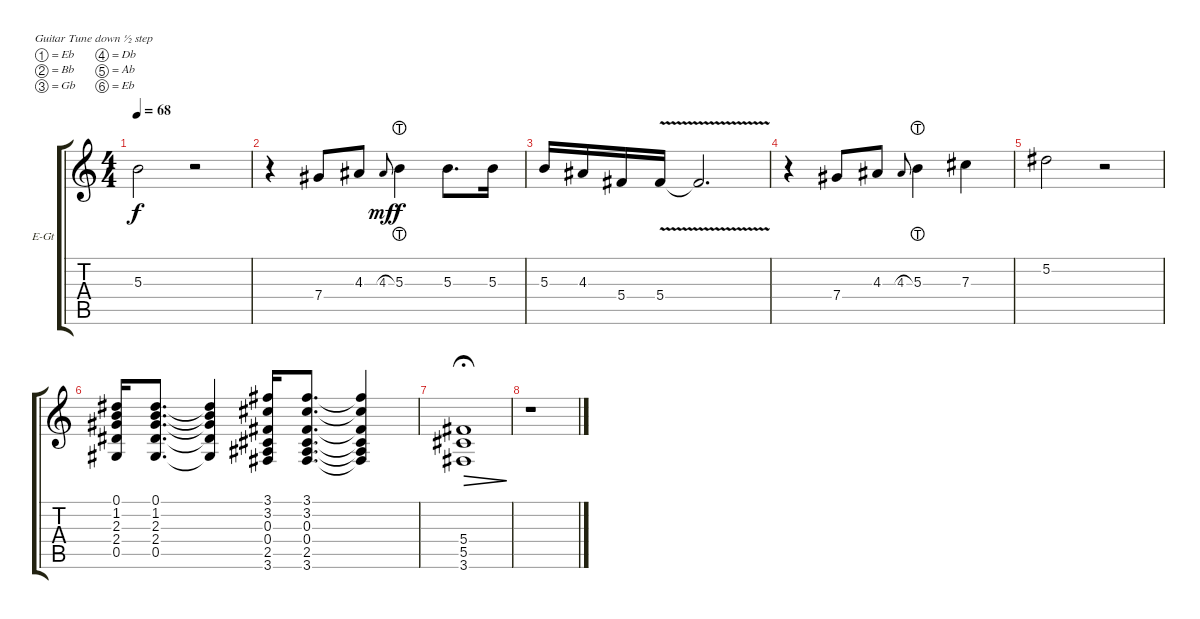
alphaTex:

\bracketExtendMode groupsimilarinstruments
\firstSystemTrackNameOrientation horizontal
\otherSystemsTrackNameOrientation horizontal
\track ("Sasha" "E-Gt") {instrument overdrivenguitar}
\staff {score tabs}
\tuning (Eb4 Bb3 Gb3 Db3 Ab2 Eb2)
\ts (4 4)
\tempo 68
\clef g2
\ks c
5.3.2{dy f} r.2 |
r.4 7.4.8 4.3.8 4.3.8{gr onbeat dy mf} 5.3{lht}.4{dy f} 5.3.8{d} 5.3.16 |
5.3.16 4.3.16 5.4.16 5.4{v}.16 5.4{v t}.2{d} |
r.4 7.4.8 4.3.8 4.3.8{gr onbeat} 5.3{lht}.4 7.3.4 |
5.2.2 r.2 |
(0.1 1.2 2.3 2.4 0.5).16 (0.1 1.2 2.3 2.4 0.5).8{d} (0.1{t} 1.2{t} 2.3{t} 2.4{t} 0.5{t}).4 (3.1 3.2 0.3 0.4 2.5 3.6).16 (3.1 3.2 0.3 0.4 2.5 3.6).8{d} (3.1{t} 3.2{t} 0.3{t} 0.4{t} 2.5{t} 3.6{t}).4 |
(5.4 5.5 3.6).1{dec fermata (medium 0.51)} |
r.1
